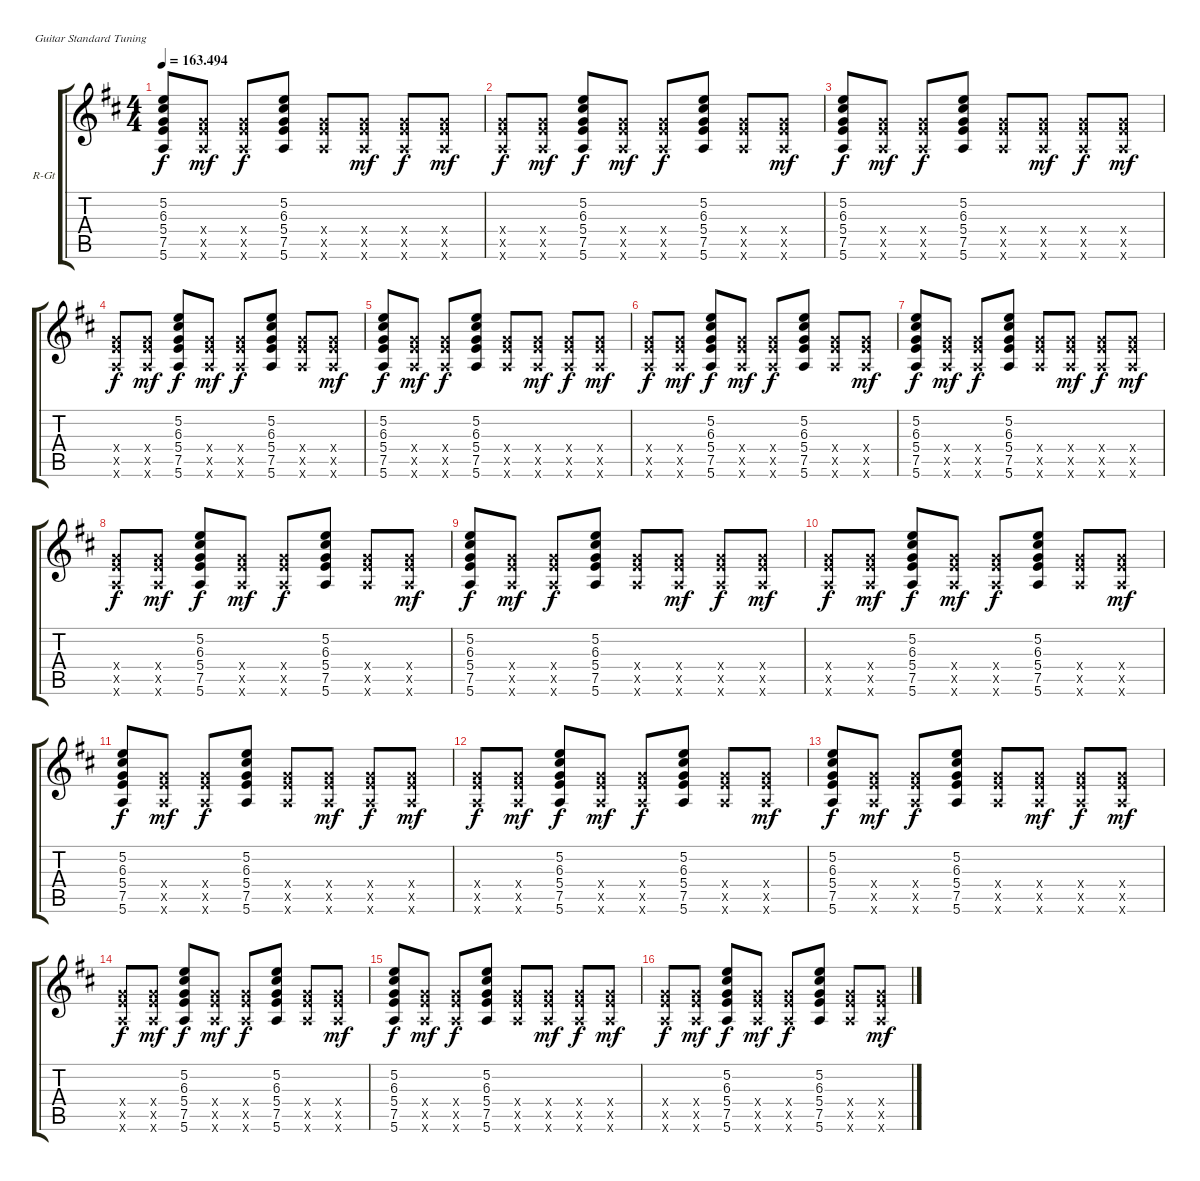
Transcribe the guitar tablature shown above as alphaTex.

\bracketExtendMode groupsimilarinstruments
\firstSystemTrackNameOrientation horizontal
\otherSystemsTrackNameOrientation horizontal
\track ("Rhythm Guitar" "R-Gt") {instrument electricguitarclean}
\staff {score tabs}
\tuning (E4 B3 G3 D3 A2 E2)
\ts (4 4)
\tempo
163.494
\accidentals auto
\clef g2
\ottava regular
\simile none
\scale
0.333333
\ks d
(5.2 6.3 5.4 7.5 5.6).8{dy f} (5.4{x} 7.5{x} 5.6{x}).8{dy mf} (5.4{x} 7.5{x} 5.6{x}).8{dy f} (5.2 6.3 5.4 7.5 5.6).8 (5.4{x} 7.5{x} 5.6{x}).8 (5.4{x} 7.5{x} 5.6{x}).8{dy mf} (5.4{x} 7.5{x} 5.6{x}).8{dy f} (5.4{x} 7.5{x} 5.6{x}).8{dy mf} |
\scale
0.333333 (5.4{x} 7.5{x} 5.6{x}).8{dy f} (5.4{x} 7.5{x} 5.6{x}).8{dy mf} (5.2 6.3 5.4 7.5 5.6).8{dy f} (5.4{x} 7.5{x} 5.6{x}).8{dy mf} (5.4{x} 7.5{x} 5.6{x}).8{dy f} (5.2 6.3 5.4 7.5 5.6).8 (5.4{x} 7.5{x} 5.6{x}).8 (5.4{x} 7.5{x} 5.6{x}).8{dy mf} |
\scale
0.333333 (5.2 6.3 5.4 7.5 5.6).8{dy f} (5.4{x} 7.5{x} 5.6{x}).8{dy mf} (5.4{x} 7.5{x} 5.6{x}).8{dy f} (5.2 6.3 5.4 7.5 5.6).8 (5.4{x} 7.5{x} 5.6{x}).8 (5.4{x} 7.5{x} 5.6{x}).8{dy mf} (5.4{x} 7.5{x} 5.6{x}).8{dy f} (5.4{x} 7.5{x} 5.6{x}).8{dy mf} |
\scale
0.333333 (5.4{x} 7.5{x} 5.6{x}).8{dy f} (5.4{x} 7.5{x} 5.6{x}).8{dy mf} (5.2 6.3 5.4 7.5 5.6).8{dy f} (5.4{x} 7.5{x} 5.6{x}).8{dy mf} (5.4{x} 7.5{x} 5.6{x}).8{dy f} (5.2 6.3 5.4 7.5 5.6).8 (5.4{x} 7.5{x} 5.6{x}).8 (5.4{x} 7.5{x} 5.6{x}).8{dy mf} |
\scale
0.333333 (5.2 6.3 5.4 7.5 5.6).8{dy f} (5.4{x} 7.5{x} 5.6{x}).8{dy mf} (5.4{x} 7.5{x} 5.6{x}).8{dy f} (5.2 6.3 5.4 7.5 5.6).8 (5.4{x} 7.5{x} 5.6{x}).8 (5.4{x} 7.5{x} 5.6{x}).8{dy mf} (5.4{x} 7.5{x} 5.6{x}).8{dy f} (5.4{x} 7.5{x} 5.6{x}).8{dy mf} |
\scale
0.333333 (5.4{x} 7.5{x} 5.6{x}).8{dy f} (5.4{x} 7.5{x} 5.6{x}).8{dy mf} (5.2 6.3 5.4 7.5 5.6).8{dy f} (5.4{x} 7.5{x} 5.6{x}).8{dy mf} (5.4{x} 7.5{x} 5.6{x}).8{dy f} (5.2 6.3 5.4 7.5 5.6).8 (5.4{x} 7.5{x} 5.6{x}).8 (5.4{x} 7.5{x} 5.6{x}).8{dy mf} |
\scale
0.333333 (5.2 6.3 5.4 7.5 5.6).8{dy f} (5.4{x} 7.5{x} 5.6{x}).8{dy mf} (5.4{x} 7.5{x} 5.6{x}).8{dy f} (5.2 6.3 5.4 7.5 5.6).8 (5.4{x} 7.5{x} 5.6{x}).8 (5.4{x} 7.5{x} 5.6{x}).8{dy mf} (5.4{x} 7.5{x} 5.6{x}).8{dy f} (5.4{x} 7.5{x} 5.6{x}).8{dy mf} |
\scale
0.333333 (5.4{x} 7.5{x} 5.6{x}).8{dy f} (5.4{x} 7.5{x} 5.6{x}).8{dy mf} (5.2 6.3 5.4 7.5 5.6).8{dy f} (5.4{x} 7.5{x} 5.6{x}).8{dy mf} (5.4{x} 7.5{x} 5.6{x}).8{dy f} (5.2 6.3 5.4 7.5 5.6).8 (5.4{x} 7.5{x} 5.6{x}).8 (5.4{x} 7.5{x} 5.6{x}).8{dy mf} |
\scale
0.333333 (5.2 6.3 5.4 7.5 5.6).8{dy f} (5.4{x} 7.5{x} 5.6{x}).8{dy mf} (5.4{x} 7.5{x} 5.6{x}).8{dy f} (5.2 6.3 5.4 7.5 5.6).8 (5.4{x} 7.5{x} 5.6{x}).8 (5.4{x} 7.5{x} 5.6{x}).8{dy mf} (5.4{x} 7.5{x} 5.6{x}).8{dy f} (5.4{x} 7.5{x} 5.6{x}).8{dy mf} |
\scale
0.333333 (5.4{x} 7.5{x} 5.6{x}).8{dy f} (5.4{x} 7.5{x} 5.6{x}).8{dy mf} (5.2 6.3 5.4 7.5 5.6).8{dy f} (5.4{x} 7.5{x} 5.6{x}).8{dy mf} (5.4{x} 7.5{x} 5.6{x}).8{dy f} (5.2 6.3 5.4 7.5 5.6).8 (5.4{x} 7.5{x} 5.6{x}).8 (5.4{x} 7.5{x} 5.6{x}).8{dy mf} |
\scale
0.333333 (5.2 6.3 5.4 7.5 5.6).8{dy f} (5.4{x} 7.5{x} 5.6{x}).8{dy mf} (5.4{x} 7.5{x} 5.6{x}).8{dy f} (5.2 6.3 5.4 7.5 5.6).8 (5.4{x} 7.5{x} 5.6{x}).8 (5.4{x} 7.5{x} 5.6{x}).8{dy mf} (5.4{x} 7.5{x} 5.6{x}).8{dy f} (5.4{x} 7.5{x} 5.6{x}).8{dy mf} |
\scale
0.333333 (5.4{x} 7.5{x} 5.6{x}).8{dy f} (5.4{x} 7.5{x} 5.6{x}).8{dy mf} (5.2 6.3 5.4 7.5 5.6).8{dy f} (5.4{x} 7.5{x} 5.6{x}).8{dy mf} (5.4{x} 7.5{x} 5.6{x}).8{dy f} (5.2 6.3 5.4 7.5 5.6).8 (5.4{x} 7.5{x} 5.6{x}).8 (5.4{x} 7.5{x} 5.6{x}).8{dy mf} |
\scale
0.333333 (5.2 6.3 5.4 7.5 5.6).8{dy f} (5.4{x} 7.5{x} 5.6{x}).8{dy mf} (5.4{x} 7.5{x} 5.6{x}).8{dy f} (5.2 6.3 5.4 7.5 5.6).8 (5.4{x} 7.5{x} 5.6{x}).8 (5.4{x} 7.5{x} 5.6{x}).8{dy mf} (5.4{x} 7.5{x} 5.6{x}).8{dy f} (5.4{x} 7.5{x} 5.6{x}).8{dy mf} |
\scale
0.333333 (5.4{x} 7.5{x} 5.6{x}).8{dy f} (5.4{x} 7.5{x} 5.6{x}).8{dy mf} (5.2 6.3 5.4 7.5 5.6).8{dy f} (5.4{x} 7.5{x} 5.6{x}).8{dy mf} (5.4{x} 7.5{x} 5.6{x}).8{dy f} (5.2 6.3 5.4 7.5 5.6).8 (5.4{x} 7.5{x} 5.6{x}).8 (5.4{x} 7.5{x} 5.6{x}).8{dy mf} |
\scale
0.333333 (5.2 6.3 5.4 7.5 5.6).8{dy f} (5.4{x} 7.5{x} 5.6{x}).8{dy mf} (5.4{x} 7.5{x} 5.6{x}).8{dy f} (5.2 6.3 5.4 7.5 5.6).8 (5.4{x} 7.5{x} 5.6{x}).8 (5.4{x} 7.5{x} 5.6{x}).8{dy mf} (5.4{x} 7.5{x} 5.6{x}).8{dy f} (5.4{x} 7.5{x} 5.6{x}).8{dy mf} |
\scale
0.333333 (5.4{x} 7.5{x} 5.6{x}).8{dy f} (5.4{x} 7.5{x} 5.6{x}).8{dy mf} (5.2 6.3 5.4 7.5 5.6).8{dy f} (5.4{x} 7.5{x} 5.6{x}).8{dy mf} (5.4{x} 7.5{x} 5.6{x}).8{dy f} (5.2 6.3 5.4 7.5 5.6).8 (5.4{x} 7.5{x} 5.6{x}).8 (5.4{x} 7.5{x} 5.6{x}).8{dy mf}
